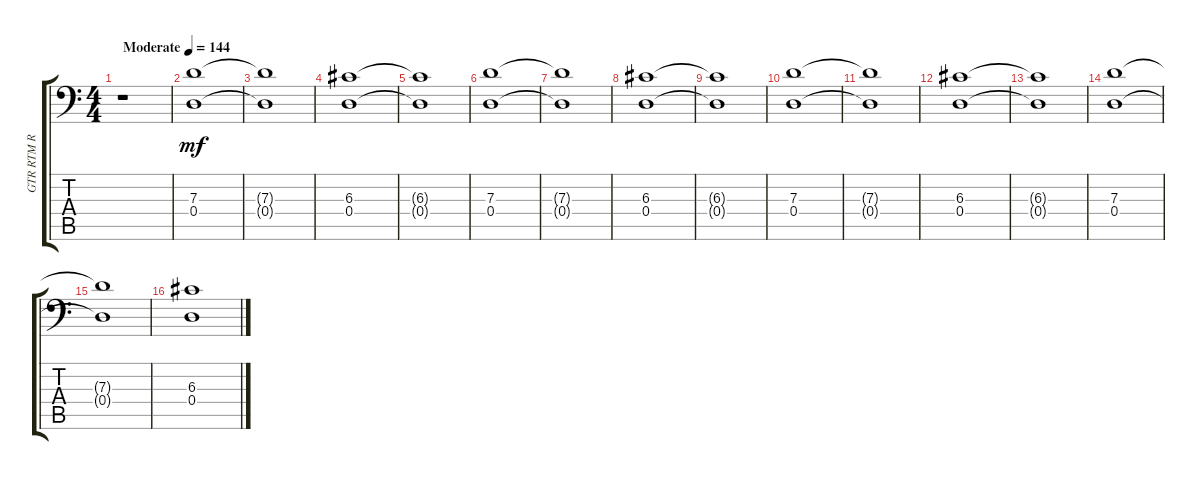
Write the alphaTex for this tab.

\track ("GTR RTM R" "GTR RTM R") {instrument overdrivenguitar}
\staff {score tabs}
\tuning (E3 C3 G2 D2 A1 D1) {hide}
\ts (4 4)
\tempo (144 "Moderate")
\clef f4
\ks c
r.1{dy mf instrument overdrivenguitar} |
(7.3 0.4).1 |
(7.3{t} 0.4{t}).1 |
(6.3 0.4).1 |
(6.3{t} 0.4{t}).1 |
(7.3 0.4).1 |
(7.3{t} 0.4{t}).1 |
(6.3 0.4).1 |
(6.3{t} 0.4{t}).1 |
(7.3 0.4).1 |
(7.3{t} 0.4{t}).1 |
(6.3 0.4).1 |
(6.3{t} 0.4{t}).1 |
(7.3 0.4).1 |
(7.3{t} 0.4{t}).1 |
(6.3 0.4).1
